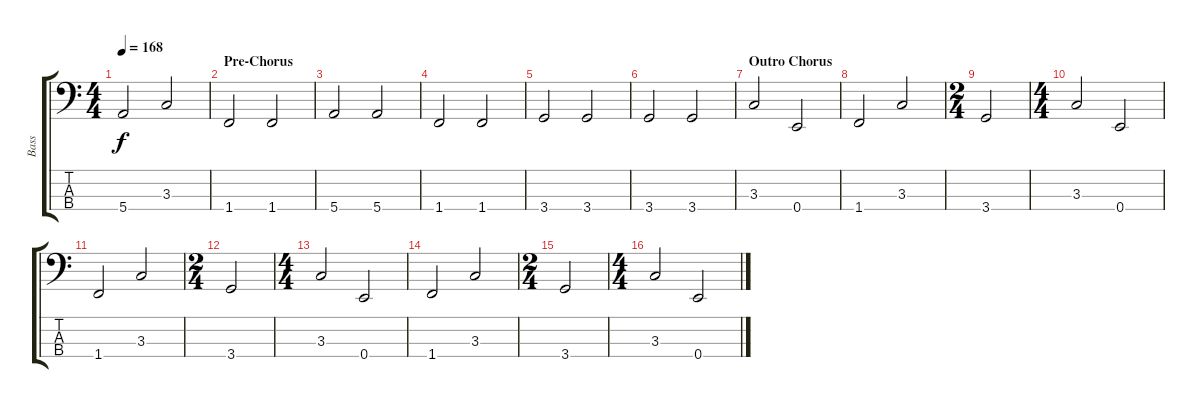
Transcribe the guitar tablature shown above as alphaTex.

\track ("Bass" "Bass") {instrument electricbassfinger}
\staff {score tabs}
\tuning (G2 D2 A1 E1) {hide}
\ts (4 4)
\tempo 168
\clef f4
\ks c
5.4.2{dy f} 3.3.2 |
\section ("" "Pre-Chorus")
1.4.2 1.4.2 |
5.4.2 5.4.2 |
1.4.2 1.4.2 |
3.4.2 3.4.2 |
3.4.2 3.4.2 |
\section ("" "Outro Chorus")
3.3.2 0.4.2 |
1.4.2 3.3.2 |
\ts (2 4)
3.4.2 |
\ts (4 4)
3.3.2 0.4.2 |
1.4.2 3.3.2 |
\ts (2 4)
3.4.2 |
\ts (4 4)
3.3.2 0.4.2 |
1.4.2 3.3.2 |
\ts (2 4)
3.4.2 |
\ts (4 4)
3.3.2 0.4.2
